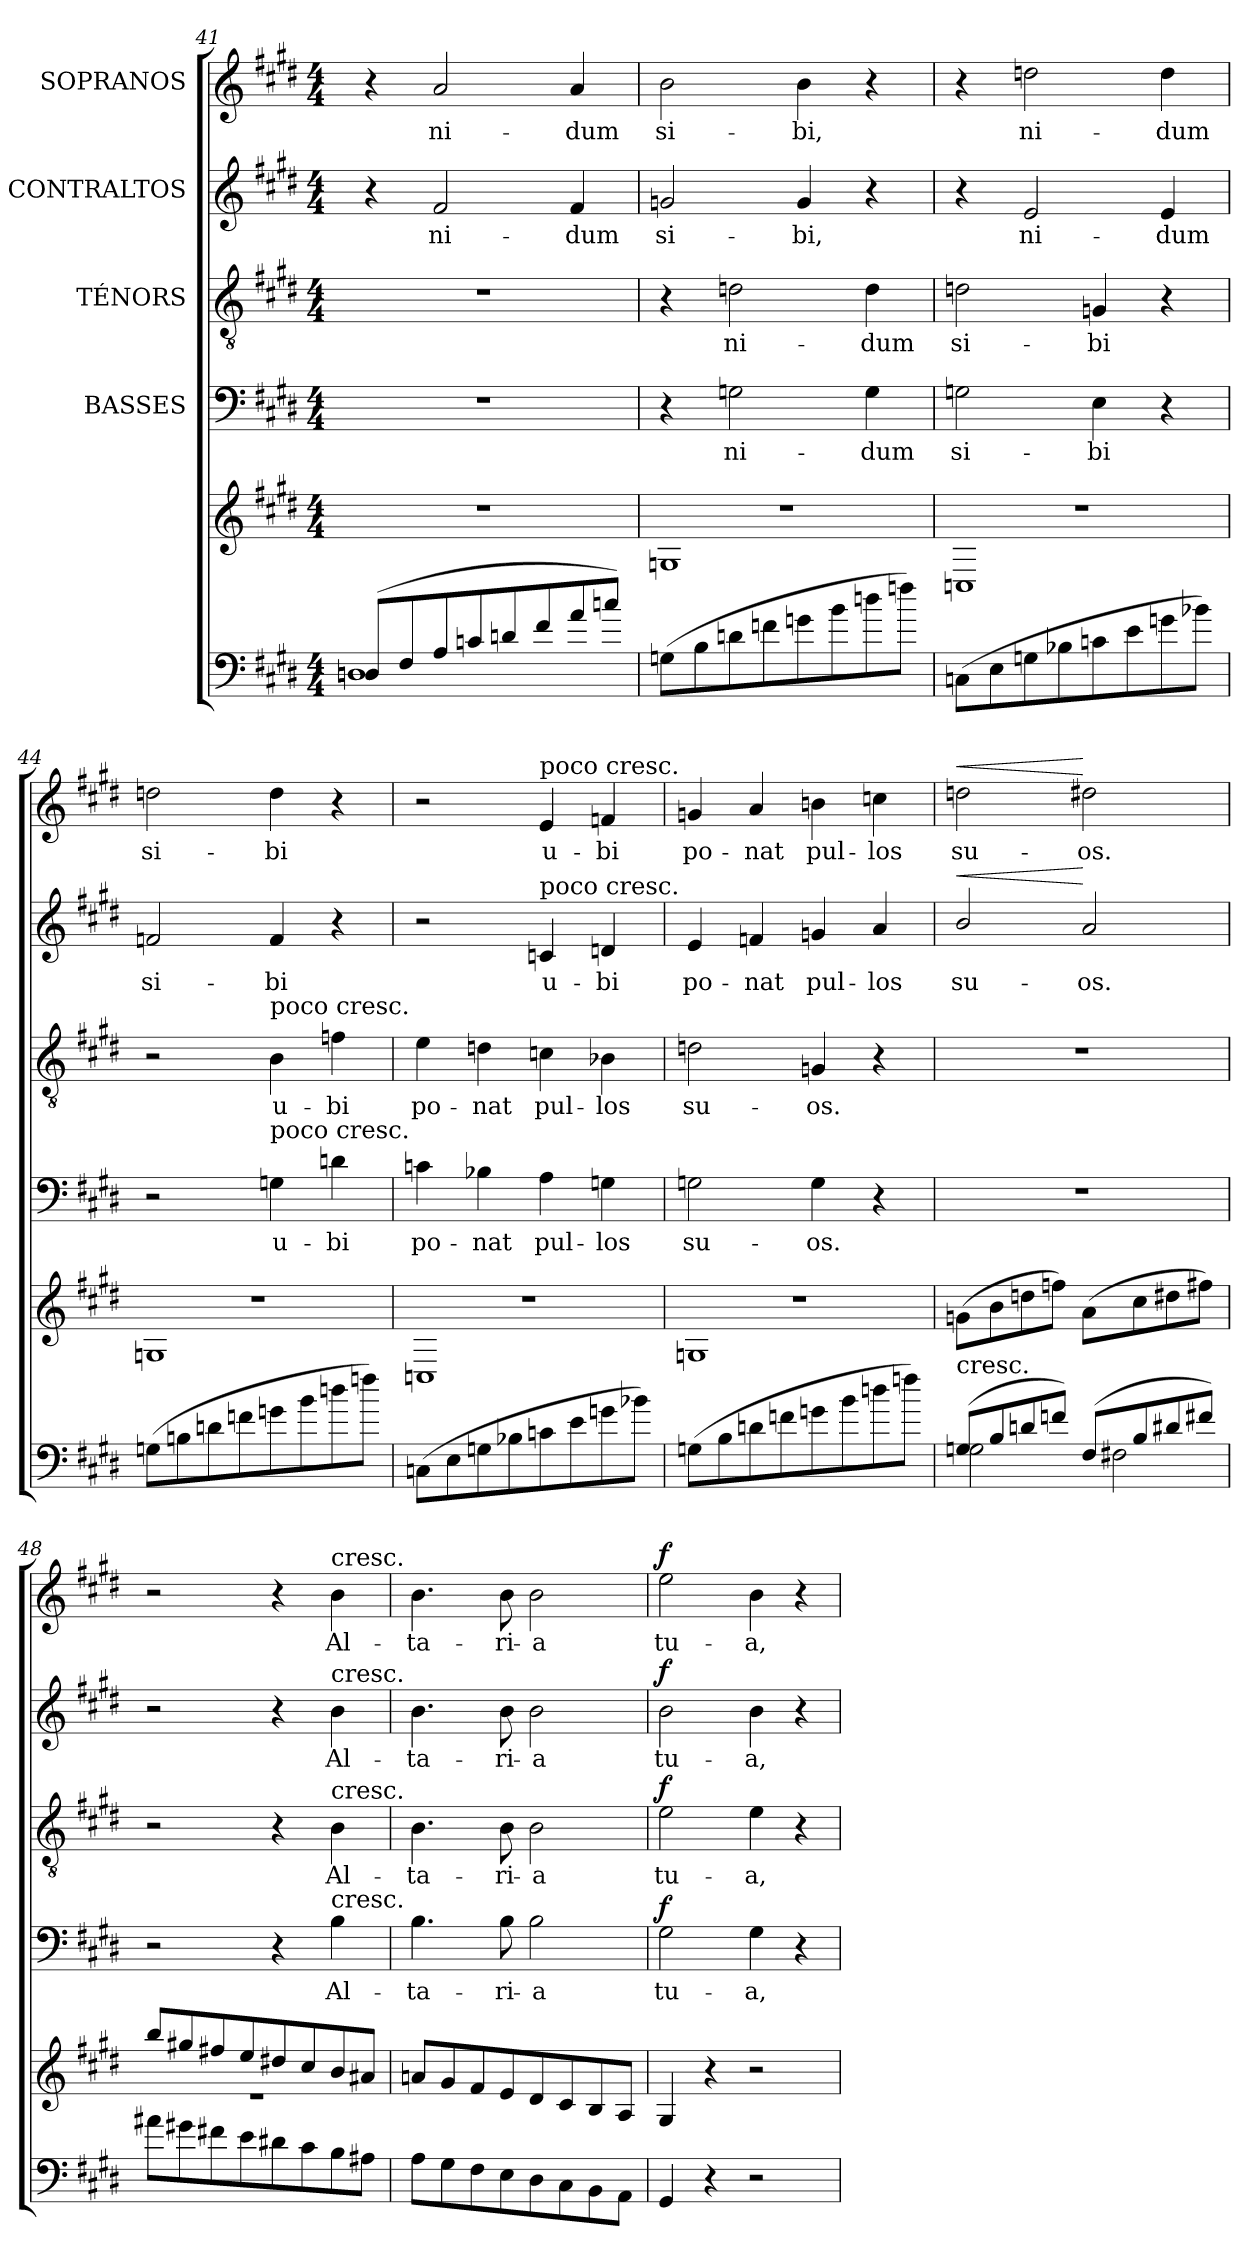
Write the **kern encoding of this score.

**kern	**kern	**kern	**text	**dynam	**kern	**text	**dynam	**kern	**text	**dynam	**kern	**text	**dynam
*part5	*part5	*part4	*part4	*part4	*part3	*part3	*part3	*part2	*part2	*part2	*part1	*part1	*part1
*staff6	*staff5	*staff4	*staff4	*staff4	*staff3	*staff3	*staff3	*staff2	*staff2	*staff2	*staff1	*staff1	*staff1
*	*	*I"BASSES	*	*	*I"TÉNORS	*	*	*I"CONTRALTOS	*	*	*I"SOPRANOS	*	*
*clefF4	*clefG2	*clefF4	*	*	*clefGv2	*	*	*clefG2	*	*	*clefG2	*	*
*k[f#c#g#d#]	*k[f#c#g#d#]	*k[f#c#g#d#]	*	*	*k[f#c#g#d#]	*	*	*k[f#c#g#d#]	*	*	*k[f#c#g#d#]	*	*
*M4/4	*M4/4	*M4/4	*	*	*M4/4	*	*	*M4/4	*	*	*M4/4	*	*
=41	=41	=41	=41	=41	=41	=41	=41	=41	=41	=41	=41	=41	=41
*^	*	*	*	*	*	*	*	*	*	*	*	*	*
(8DniL	1Dn	1r	1r	.	.	1r	.	.	4r	.	.	4r	.	.
8F#i	.	.	.	.	.	.	.	.	.	.	.	.	.	.
8Ai	.	.	.	.	.	.	.	.	2f#i/	ni-	.	2ai/	ni-	.
8cni	.	.	.	.	.	.	.	.	.	.	.	.	.	.
8dni	.	.	.	.	.	.	.	.	.	.	.	.	.	.
8f#i	.	.	.	.	.	.	.	.	.	.	.	.	.	.
8ai	.	.	.	.	.	.	.	.	4f#j/	-dum	.	4aj/	dum	.
8ccniJ)	.	.	.	.	.	.	.	.	.	.	.	.	.	.
*v	*v	*	*	*	*	*	*	*	*	*	*	*	*	*
!!LO:PB:g=z
=42	=42	=42	=42	=42	=42	=42	=42	=42	=42	=42	=42	=42	=42
*	*^	*	*	*	*	*	*	*	*	*	*	*	*
(8GiL	1r	1Gnj/	4r	.	.	4r	.	.	2gni/	si-	.	2bi\	si-	.
8Bi	.	.	.	.	.	.	.	.	.	.	.	.	.	.
8dni	.	.	2Gni\	ni-	.	2dni\	ni-	.	.	.	.	.	.	.
8fni	.	.	.	.	.	.	.	.	.	.	.	.	.	.
8gni	.	.	.	.	.	.	.	.	4gi/	bi,	.	4bi\	bi,	.
8bi	.	.	.	.	.	.	.	.	.	.	.	.	.	.
8ddni	.	.	4Gi\	dum	.	4di\	dum	.	4r	.	.	4r	.	.
8ffniJ)	.	.	.	.	.	.	.	.	.	.	.	.	.	.
=43	=43	=43	=43	=43	=43	=43	=43	=43	=43	=43	=43	=43	=43	=43
(8CiL	1r	1Cnj/	2Gni\	si-	.	2dni\	si-	.	4r	.	.	4r	.	.
8Ei	.	.	.	.	.	.	.	.	.	.	.	.	.	.
8Gni	.	.	.	.	.	.	.	.	2ei/	ni-	.	2ddni\	ni-	.
8B-Xi	.	.	.	.	.	.	.	.	.	.	.	.	.	.
8cni	.	.	4Ei\	bi	.	4Gni/	bi	.	.	.	.	.	.	.
8ei	.	.	.	.	.	.	.	.	.	.	.	.	.	.
8gni	.	.	4r	.	.	4r	.	.	4ei/	dum	.	4ddi\	dum	.
8b-XiJ)	.	.	.	.	.	.	.	.	.	.	.	.	.	.
=44	=44	=44	=44	=44	=44	=44	=44	=44	=44	=44	=44	=44	=44	=44
(8GiL	1r	1Gnj/	2r	.	.	2r	.	.	2fni/	si-	.	2ddni\	si-	.
8Bni	.	.	.	.	.	.	.	.	.	.	.	.	.	.
8dni	.	.	.	.	.	.	.	.	.	.	.	.	.	.
8fni	.	.	.	.	.	.	.	.	.	.	.	.	.	.
!	!	!	!	!	!	!LO:TX:t=poco cresc.	!	!	!	!	!	!	!	!
!	!	!	!LO:TX:t=poco cresc.	!	!	!	!	!	!	!	!	!	!	!
8gni	.	.	4Gni\	u-	.	4Bi\	u-	.	4fi/	bi	.	4ddi\	bi	.
8bi	.	.	.	.	.	.	.	.	.	.	.	.	.	.
8ddni	.	.	4dni\	bi	.	4fni\	-bi	.	4r	.	.	4r	.	.
8ffniJ)	.	.	.	.	.	.	.	.	.	.	.	.	.	.
!!LO:LB:g=z
=45	=45	=45	=45	=45	=45	=45	=45	=45	=45	=45	=45	=45	=45	=45
(8CiL	1r	1Cnj/	4cni\	po-	.	4ei\	po-	.	2r	.	.	2r	.	.
8Ei	.	.	.	.	.	.	.	.	.	.	.	.	.	.
8Gni	.	.	4B-Xi\	nat	.	4dni\	nat	.	.	.	.	.	.	.
8B-Xi	.	.	.	.	.	.	.	.	.	.	.	.	.	.
!	!	!	!	!	!	!	!	!	!	!	!	!LO:TX:t=poco cresc.	!	!
!	!	!	!	!	!	!	!	!	!LO:TX:t=poco cresc.	!	!	!	!	!
8cni	.	.	4Ai\	pul-	.	4cni\	pul-	.	4cni/	u-	.	4ei/	u-	.
8ei	.	.	.	.	.	.	.	.	.	.	.	.	.	.
8gni	.	.	4Gni\	los	.	4B-Xi\	los	.	4dni/	bi	.	4fni/	bi	.
8b-XiJ)	.	.	.	.	.	.	.	.	.	.	.	.	.	.
=46	=46	=46	=46	=46	=46	=46	=46	=46	=46	=46	=46	=46	=46	=46
(8GiL	1r	1Gnj/	2Gni\	su-	.	2dni\	su-	.	4ei/	po-	.	4gni/	po-	.
8Bi	.	.	.	.	.	.	.	.	.	.	.	.	.	.
8dni	.	.	.	.	.	.	.	.	4fni/	nat	.	4ai/	nat	.
8fni	.	.	.	.	.	.	.	.	.	.	.	.	.	.
8gni	.	.	4Gi\	os.	.	4Gni/	os.	.	4gni/	pul-	.	4bni\	pul-	.
8bi	.	.	.	.	.	.	.	.	.	.	.	.	.	.
8ddni	.	.	4r	.	.	4r	.	.	4ai/	los	.	4ccni\	los	.
8ffniJ)	.	.	.	.	.	.	.	.	.	.	.	.	.	.
*	*v	*v	*	*	*	*	*	*	*	*	*	*	*	*
=47	=47	=47	=47	=47	=47	=47	=47	=47	=47	=47	=47	=47	=47
*^	*	*	*	*	*	*	*	*	*	*	*	*	*
!LO:TX:t=cresc.	!	!	!	!	!	!	!	!	!	!	!	!	!	!
!	!	!	!	!	!	!	!	!	!	!	!LO:HP:a	!	!	!LO:HP:a
(8G#L	2Gn	(8gnL	1r	.	.	1r	.	.	2bi/	su-	<	2ddni\	su-	<
8B	.	8b	.	.	.	.	.	.	.	.	.	.	.	.
8dn	.	8ddn	.	.	.	.	.	.	.	.	.	.	.	.
8fnJ)	.	8ffnJ)	.	.	.	.	.	.	.	.	.	.	.	.
(8F#L	2F#X	(8aL	.	.	.	.	.	.	2aj	-os.	[	2dd#Xj	-os.	[
8B	.	8cc#	.	.	.	.	.	.	.	.	.	.	.	.
8d#X	.	8dd#X	.	.	.	.	.	.	.	.	.	.	.	.
8f#XJ)	.	8ff#XJ)	.	.	.	.	.	.	.	.	.	.	.	.
*v	*v	*	*	*	*	*	*	*	*	*	*	*	*	*
!!LO:PB:g=z
=48	=48	=48	=48	=48	=48	=48	=48	=48	=48	=48	=48	=48	=48
*	*^	*	*	*	*	*	*	*	*	*	*	*	*
8a#XjL	8bbiL	1r	2r	.	.	2r	.	.	2r	.	.	2r	.	.
8g#Xj	8gg#Xi	.	.	.	.	.	.	.	.	.	.	.	.	.
8f#Xj	8ff#Xi	.	.	.	.	.	.	.	.	.	.	.	.	.
8ej	8eei	.	.	.	.	.	.	.	.	.	.	.	.	.
8d#Xj	8dd#Xi	.	4r	.	.	4r	.	.	4r	.	.	4r	.	.
8c#j	8cc#i	.	.	.	.	.	.	.	.	.	.	.	.	.
!	!	!	!	!	!	!	!	!	!	!	!	!LO:TX:t=cresc.	!	!
!	!	!	!	!	!	!	!	!	!LO:TX:t=cresc.	!	!	!	!	!
!	!	!	!	!	!	!LO:TX:t=cresc.	!	!	!	!	!	!	!	!
!	!	!	!LO:TX:t=cresc.	!	!	!	!	!	!	!	!	!	!	!
8Bj	8bi	.	4Bi\	Al-	.	4Bi\	Al-	.	4bi\	Al-	.	4bi\	Al-	.
8A#XjJ	8a#iJ	.	.	.	.	.	.	.	.	.	.	.	.	.
*	*v	*v	*	*	*	*	*	*	*	*	*	*	*	*
=49	=49	=49	=49	=49	=49	=49	=49	=49	=49	=49	=49	=49	=49
8AjL	8aniL	4.Bi\	ta-	.	4.Bi\	ta-	.	4.bi\	ta-	.	4.bi\	ta-	.
8G#j	8g#i	.	.	.	.	.	.	.	.	.	.	.	.
8F#j	8f#i	.	.	.	.	.	.	.	.	.	.	.	.
8Ej	8ei	8Bi\	ri-	.	8Bi\	ri-	.	8bi\	ri-	.	8bi\	ri-	.
8D#j	8d#i	2Bi\	-a	.	2Bi\	a	.	2bi\	a	.	2bi\	a	.
8C#j	8c#i	.	.	.	.	.	.	.	.	.	.	.	.
8BBj	8Bi	.	.	.	.	.	.	.	.	.	.	.	.
8AAjJ	8AiJ	.	.	.	.	.	.	.	.	.	.	.	.
=50	=50	=50	=50	=50	=50	=50	=50	=50	=50	=50	=50	=50	=50
!	!	!	!	!LO:DY:a	!	!	!LO:DY:a	!	!	!LO:DY:a	!	!	!LO:DY:a
4GG#j/	4G#i/	2G#i\	tu-	f	2ei\	tu-	f	2bi\	tu-	f	2eei\	tu-	f
4r	4r	.	.	.	.	.	.	.	.	.	.	.	.
2r	2r	4G#i\	a,	.	4ei\	a,	.	4bi\	-a,	.	4bi\	-a,	.
.	.	4r	.	.	4r	.	.	4r	.	.	4r	.	.
=	=	=	=	=	=	=	=	=	=	=	=	=	=
*-	*-	*-	*-	*-	*-	*-	*-	*-	*-	*-	*-	*-	*-
